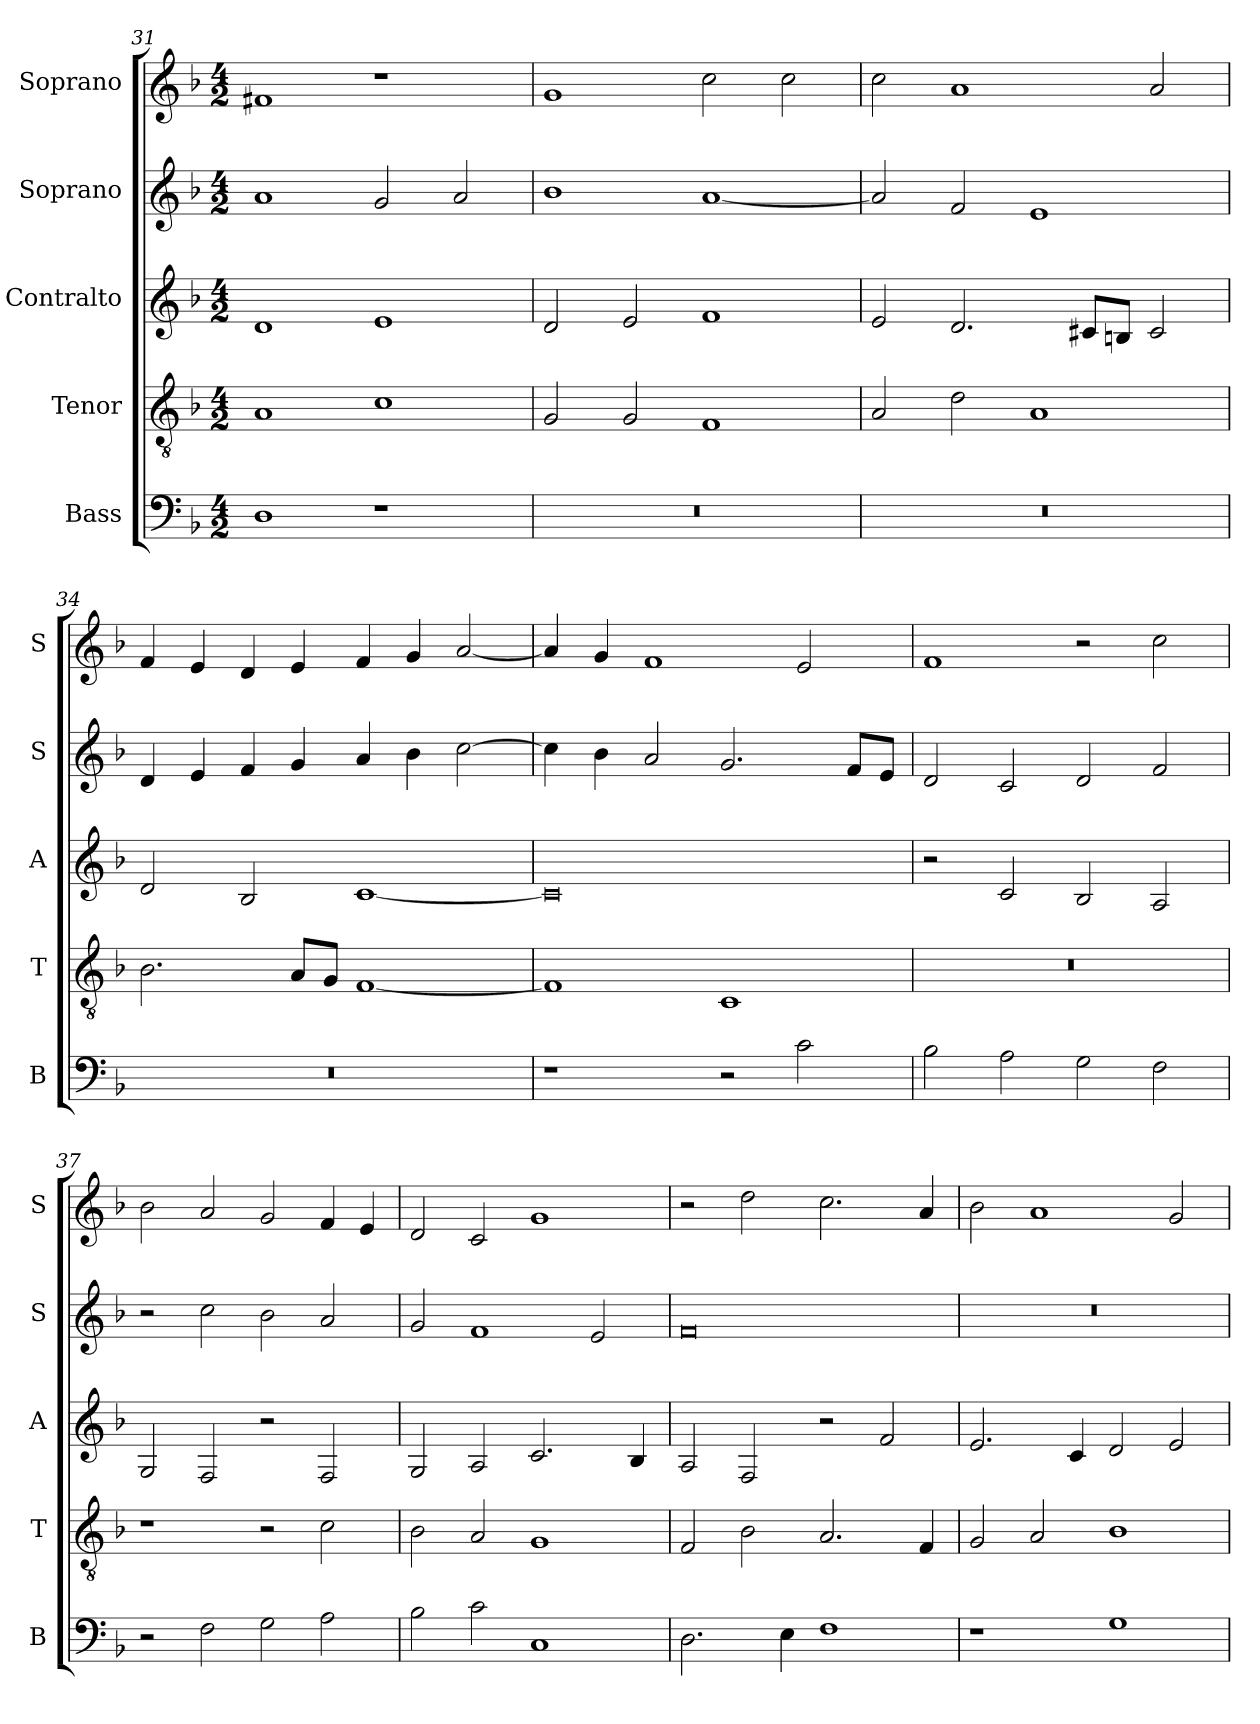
**kern	**kern	**kern	**kern	**kern
*part5	*part4	*part3	*part2	*part1
*staff5	*staff4	*staff3	*staff2	*staff1
*I"Bass	*I"Tenor	*I"Contralto	*I"Soprano	*I"Soprano
*I'B	*I'T	*I'A	*I'S	*I'S
*clefF4	*clefGv2	*clefG2	*clefG2	*clefG2
*k[b-]	*k[b-]	*k[b-]	*k[b-]	*k[b-]
*F:ion	*F:ion	*F:ion	*F:ion	*F:ion
*M4/2	*M4/2	*M4/2	*M4/2	*M4/2
=31	=31	=31	=31	=31
1D	1A	1d	1a	1f#X
1r	1c	1e	2g	1r
.	.	.	2a	.
=32	=32	=32	=32	=32
0r	2G	2d	1b-	1g
.	2G	2e	.	.
.	1F	1f	[1a	2cc
.	.	.	.	2cc
=33	=33	=33	=33	=33
0r	2A	2e	2a]	2cc
.	2d	2.d	2f	1a
.	1A	.	1e	.
.	.	8c#X/L	.	.
.	.	8Bn/J	.	.
.	.	2c#	.	2a
=34	=34	=34	=34	=34
0r	2.B-	2d	4d	4f
.	.	.	4e	4e
.	.	2B-	4f	4d
.	8A/L	.	4g	4e
.	8G/J	.	.	.
.	[1F	[1c	4a	4f
.	.	.	4b-	4g
.	.	.	[2cc	[2a
=35	=35	=35	=35	=35
1r	1F]	0c]	4cc]	4a]
.	.	.	4b-	4g
.	.	.	2a	1f
2r	1C	.	2.g	.
2c	.	.	.	2e
.	.	.	8f/L	.
.	.	.	8e/J	.
=36	=36	=36	=36	=36
2B-	0r	2r	2d	1f
2A	.	2c	2c	.
2G	.	2B-	2d	2r
2F	.	2A	2f	2cc
=37	=37	=37	=37	=37
2r	1r	2G	2r	2b-
2F	.	2F	2cc	2a
2G	2r	2r	2b-	2g
2A	2c	2F	2a	4f
.	.	.	.	4e
=38	=38	=38	=38	=38
2B-	2B-	2G	2g	2d
2c	2A	2A	1f	2c
1C	1G	2.c	.	1g
.	.	.	2e	.
.	.	4B-	.	.
=39	=39	=39	=39	=39
2.D	2F	2A	0f	2r
.	2B-	2F	.	2dd
4E	.	.	.	.
1F	2.A	2r	.	2.cc
.	.	2f	.	.
.	4F	.	.	4a
=40	=40	=40	=40	=40
1r	2G	2.e	0r	2b-
.	2A	.	.	1a
.	.	4c	.	.
1G	1B-	2d	.	.
.	.	2e	.	2g
=	=	=	=	=
*-	*-	*-	*-	*-
